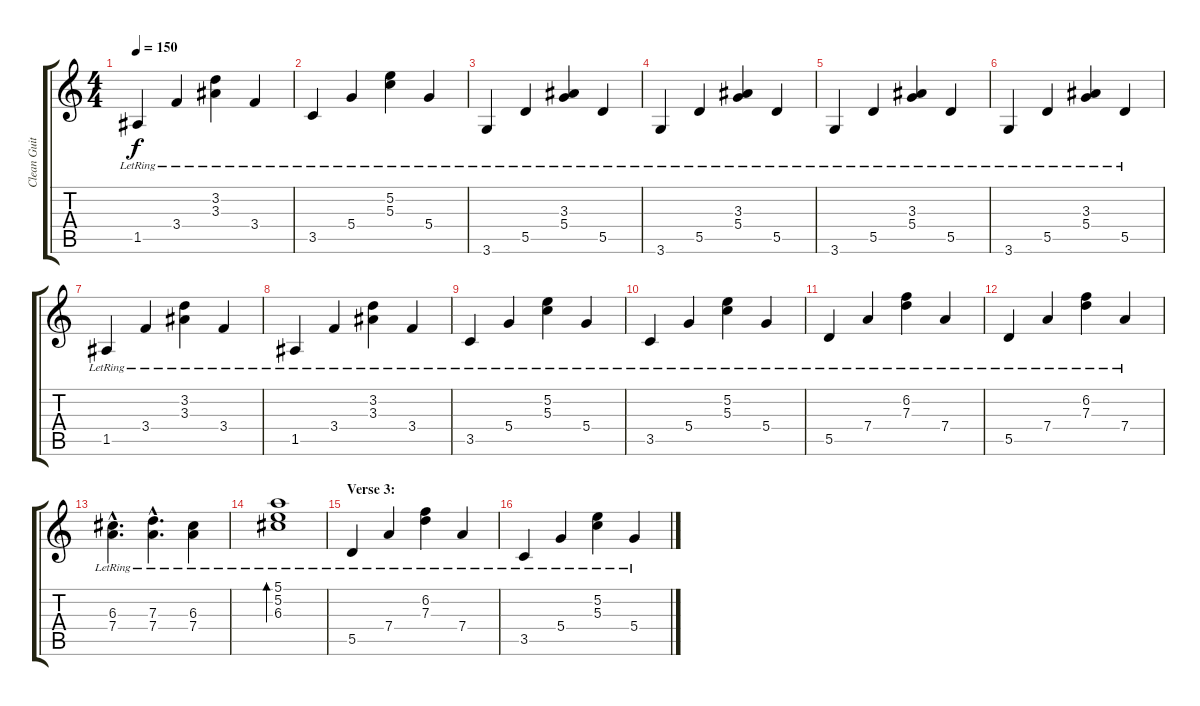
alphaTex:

\track ("Clean Guitar" "Clean Guit") {instrument electricguitarclean}
\staff {score tabs}
\tuning (E4 B3 G3 D3 A2 E2) {hide}
\ts (4 4)
\tempo 150
\clef g2
\ks c
1.5{lr}.4{dy f} 3.4{lr}.4 (3.2{lr} 3.3{lr}).4 3.4{lr}.4 |
3.5{lr}.4 5.4{lr}.4 (5.2{lr} 5.3{lr}).4 5.4{lr}.4 |
3.6{lr}.4 5.5{lr}.4 (3.3{lr} 5.4{lr}).4 5.5{lr}.4 |
3.6{lr}.4 5.5{lr}.4 (3.3{lr} 5.4{lr}).4 5.5{lr}.4 |
3.6{lr}.4 5.5{lr}.4 (3.3{lr} 5.4{lr}).4 5.5{lr}.4 |
3.6{lr}.4 5.5{lr}.4 (3.3{lr} 5.4{lr}).4 5.5{lr}.4 |
1.5{lr}.4 3.4{lr}.4 (3.2{lr} 3.3{lr}).4 3.4{lr}.4 |
1.5{lr}.4 3.4{lr}.4 (3.2{lr} 3.3{lr}).4 3.4{lr}.4 |
3.5{lr}.4 5.4{lr}.4 (5.2{lr} 5.3{lr}).4 5.4{lr}.4 |
3.5{lr}.4 5.4{lr}.4 (5.2{lr} 5.3{lr}).4 5.4{lr}.4 |
5.5{lr}.4 7.4{lr}.4 (6.2{lr} 7.3{lr}).4 7.4{lr}.4 |
5.5{lr}.4 7.4{lr}.4 (6.2{lr} 7.3{lr}).4 7.4{lr}.4 |
(6.3{hac lr} 7.4{hac lr}).4{d} (7.3{hac lr} 7.4{hac lr}).4{d} (6.3{lr} 7.4{lr}).4 |
(5.1{lr} 5.2{lr} 6.3{lr}).1{bd 120} |
\section ("" "Verse 3:")
5.5{lr}.4 7.4{lr}.4 (6.2{lr} 7.3{lr}).4 7.4{lr}.4 |
3.5{lr}.4 5.4{lr}.4 (5.2{lr} 5.3{lr}).4 5.4{lr}.4
